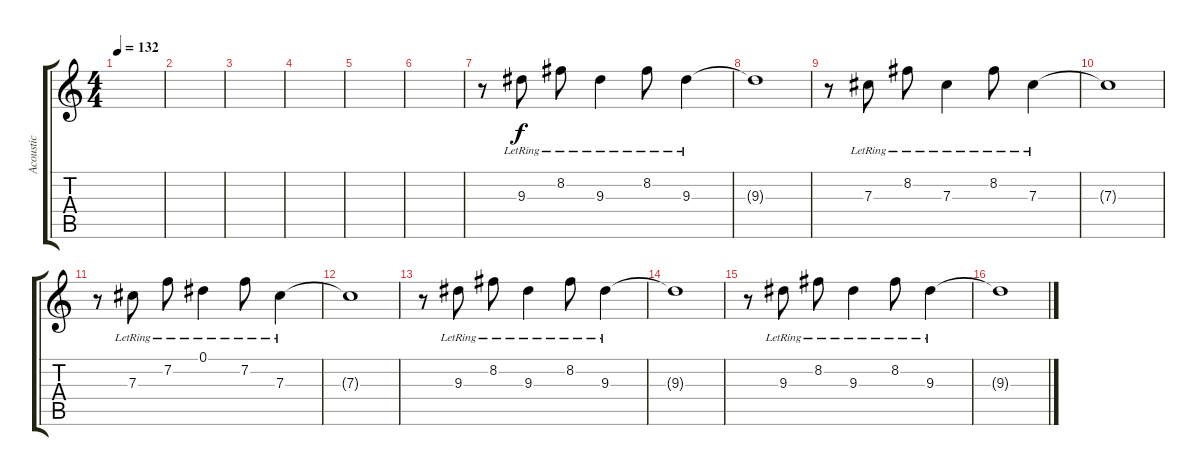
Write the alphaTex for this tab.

\track ("Acoustic " "Acoustic ") {instrument electricguitarclean}
\staff {score tabs}
\tuning (Eb4 Bb3 Gb3 Db3 Ab2 Eb2) {hide}
\ts (4 4)
\tempo 132
\clef g2
\ks c
|
|
|
|
|
|
r.8 9.3{lr}.8 8.2{lr}.8 9.3{lr}.4 8.2{lr}.8 9.3{lr}.4 |
9.3{t}.1 |
r.8 7.3{lr}.8 8.2{lr}.8 7.3{lr}.4 8.2{lr}.8 7.3{lr}.4 |
7.3{t}.1 |
r.8 7.3{lr}.8 7.2{lr}.8 0.1{lr}.4 7.2{lr}.8 7.3{lr}.4 |
7.3{t}.1 |
r.8 9.3{lr}.8 8.2{lr}.8 9.3{lr}.4 8.2{lr}.8 9.3{lr}.4 |
9.3{t}.1 |
r.8 9.3{lr}.8 8.2{lr}.8 9.3{lr}.4 8.2{lr}.8 9.3{lr}.4 |
9.3{t}.1
